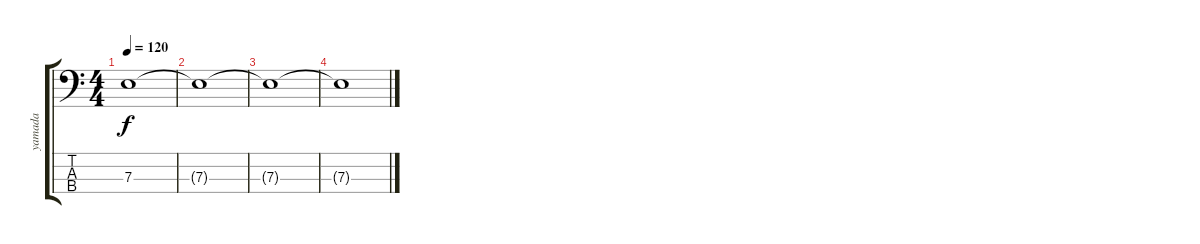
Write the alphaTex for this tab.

\track ("yamada" "yamada") {instrument electricbassfinger}
\staff {score tabs}
\tuning (G2 D2 A1 E1) {hide}
\ts (4 4)
\tempo 120
\clef f4
\ks c
7.3.1{dy f} |
7.3{t}.1 |
7.3{t}.1 |
7.3{t}.1
